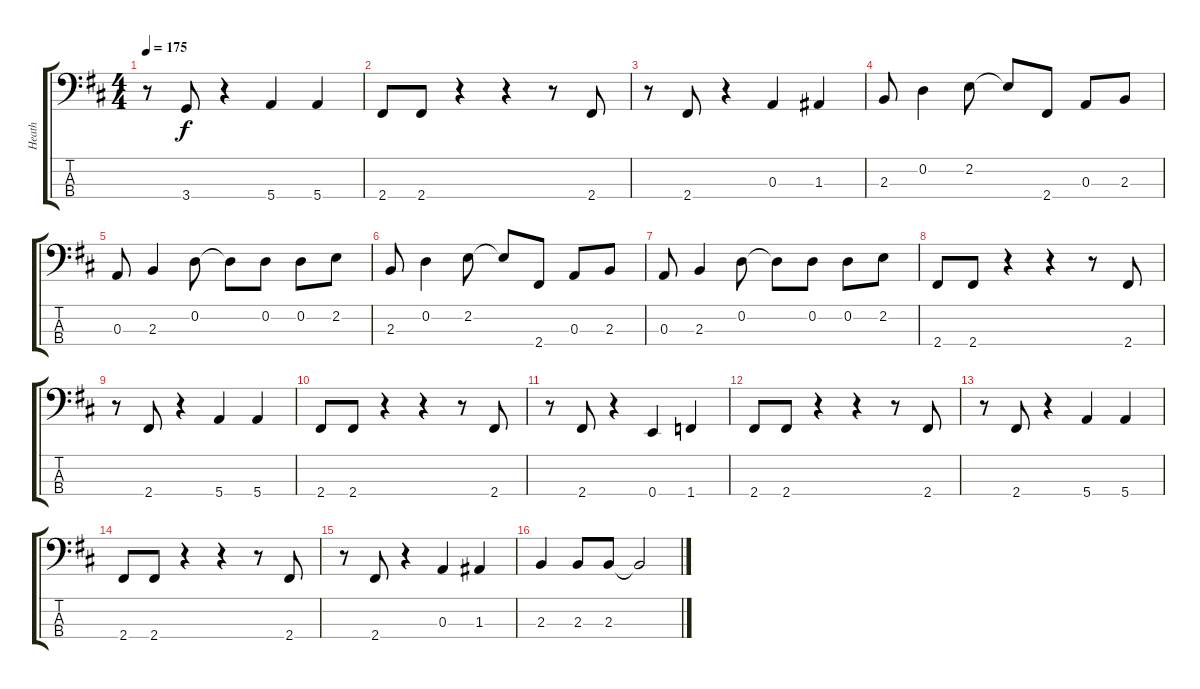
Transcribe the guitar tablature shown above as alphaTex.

\track ("Heath" "Heath") {instrument electricbasspick}
\staff {score tabs}
\tuning (G2 D2 A1 E1) {hide}
\ts (4 4)
\tempo 175
\clef f4
\ks d
r.8{dy f} 3.4.8 r.4 5.4.4 5.4.4 |
2.4.8 2.4.8 r.4 r.4 r.8 2.4.8 |
r.8 2.4.8 r.4 0.3.4 1.3.4 |
2.3.8 0.2.4 2.2.8 2.2{t}.8 2.4.8 0.3.8 2.3.8 |
0.3.8 2.3.4 0.2.8 0.2{t}.8 0.2.8 0.2.8 2.2.8 |
2.3.8 0.2.4 2.2.8 2.2{t}.8 2.4.8 0.3.8 2.3.8 |
0.3.8 2.3.4 0.2.8 0.2{t}.8 0.2.8 0.2.8 2.2.8 |
2.4.8 2.4.8 r.4 r.4 r.8 2.4.8 |
r.8 2.4.8 r.4 5.4.4 5.4.4 |
2.4.8 2.4.8 r.4 r.4 r.8 2.4.8 |
r.8 2.4.8 r.4 0.4.4 1.4.4 |
2.4.8 2.4.8 r.4 r.4 r.8 2.4.8 |
r.8 2.4.8 r.4 5.4.4 5.4.4 |
2.4.8 2.4.8 r.4 r.4 r.8 2.4.8 |
r.8 2.4.8 r.4 0.3.4 1.3.4 |
2.3.4 2.3.8 2.3.8 2.3{t}.2
